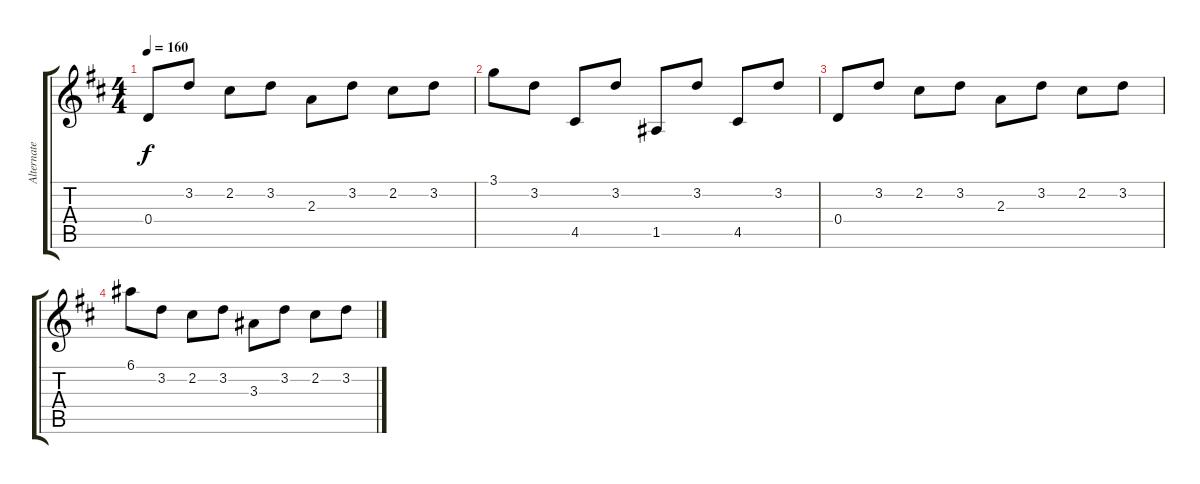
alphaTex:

\track ("Alternate versions " "Alternate ") {instrument acousticguitarsteel}
\staff {score tabs}
\tuning (E4 B3 G3 D3 A2 D2) {hide}
\ts (4 4)
\tempo 160
\clef g2
\ks d
0.4.8{dy f} 3.2.8 2.2.8 3.2.8 2.3.8 3.2.8 2.2.8 3.2.8 |
3.1.8 3.2.8 4.5.8 3.2.8 1.5.8 3.2.8 4.5.8 3.2.8 |
0.4.8 3.2.8 2.2.8 3.2.8 2.3.8 3.2.8 2.2.8 3.2.8 |
6.1.8 3.2.8 2.2.8 3.2.8 3.3.8 3.2.8 2.2.8 3.2.8
